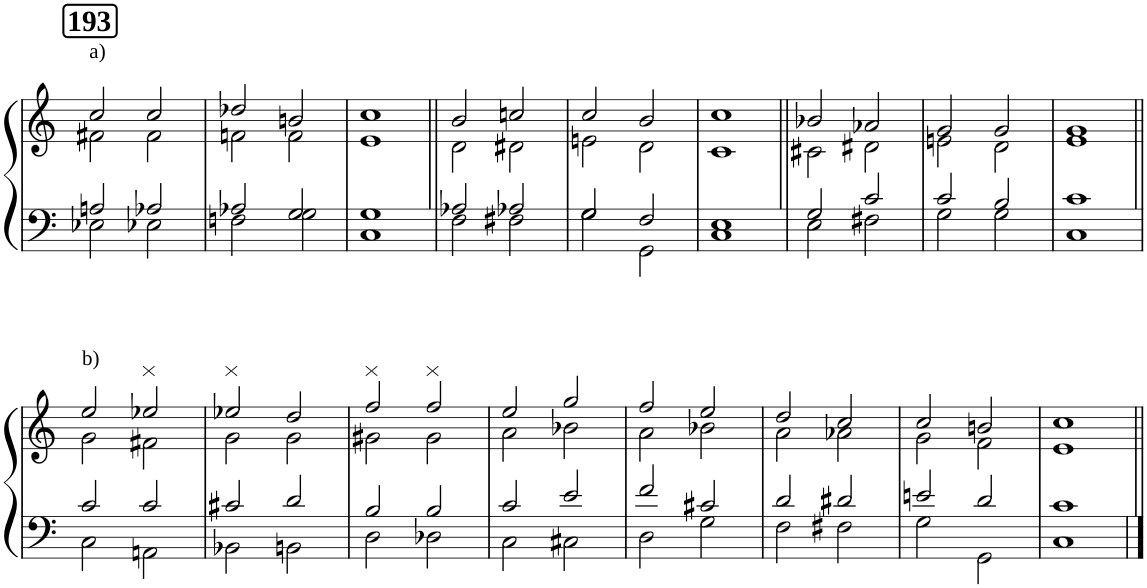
**kern	**kern
*part1	*part1
*staff2	*staff1
*I"Piano	*
*I'Pno	*
*clefF4	*clefG2
*k[]	*k[]
*M1/1	*M1/1
!!LO:REH:place=s1:a:B:cj:fs=14:t=193
=1	=1
*^	*^
*	*^	*	*
!	!	!	!LO:TX:a:t=a)	!
1ryy	2An/	2E-X\	2cc/	2f#X\
.	2A-X/	2E-X\	2cc/	2f#\
=2	=2	=2	=2	=2
1ryy	2A-X/	2Fn\	2dd-X/	2fn\
.	2G/	2G\	2bn/	2f\
=3	=3	=3	=3	=3
1ryy	1G	1C	1cc	1e
=4||	=4||	=4||	=4||	=4||
1ryy	2A-X/	2F\	2b/	2d\
.	2A-X/	2F#X\	2ccn/	2d#X\
=5	=5	=5	=5	=5
1ryy	2G/	2G\	2cc/	2en\
.	2F/	2GG\	2b/	2d\
=6	=6	=6	=6	=6
1ryy	1E	1C	1cc	1c
=7||	=7||	=7||	=7||	=7||
1ryy	2G/	2E\	2b-X/	2c#X\
.	2c/	2F#X\	2a-X/	2d#X\
=8	=8	=8	=8	=8
1ryy	2c/	2G\	2g/	2en\
.	2B/	2G\	2g/	2d\
=9	=9	=9	=9	=9
1ryy	1c	1C	1g	1e
!!LO:LB:g=z	!!
=10||	=10||	=10||	=10||	=10||
!	!	!	!LO:TX:a:t=b)	!
1ryy	2c/	2C\	2ee/	2g\
.	2c/	2AAn\	2ee-X/	2f#X\
=11	=11	=11	=11	=11
1ryy	2c#X/	2BB-X\	2ee-X/	2g\
.	2d/	2BBn\	2dd/	2g\
=12	=12	=12	=12	=12
1ryy	2B/	2D\	2ff/	2g#X\
.	2B/	2D-X\	2ff/	2g#\
=13	=13	=13	=13	=13
1ryy	2c/	2C\	2ee/	2a\
.	2e/	2C#X\	2gg/	2b-X\
=14	=14	=14	=14	=14
1ryy	2f/	2D\	2ff/	2a\
.	2c#X/	2G\	2ee/	2b-X\
=15	=15	=15	=15	=15
1ryy	2d/	2F\	2dd/	2a\
.	2d#X/	2F#X\	2cc/	2a-X\
=16	=16	=16	=16	=16
1ryy	2en/	2G\	2cc/	2g\
.	2d/	2GG\	2bn/	2f\
=17	=17	=17	=17	=17
1ryy	1c	1C	1cc	1e
*v	*v	*v	*	*
*	*v	*v
=||	=||
*-	*-
